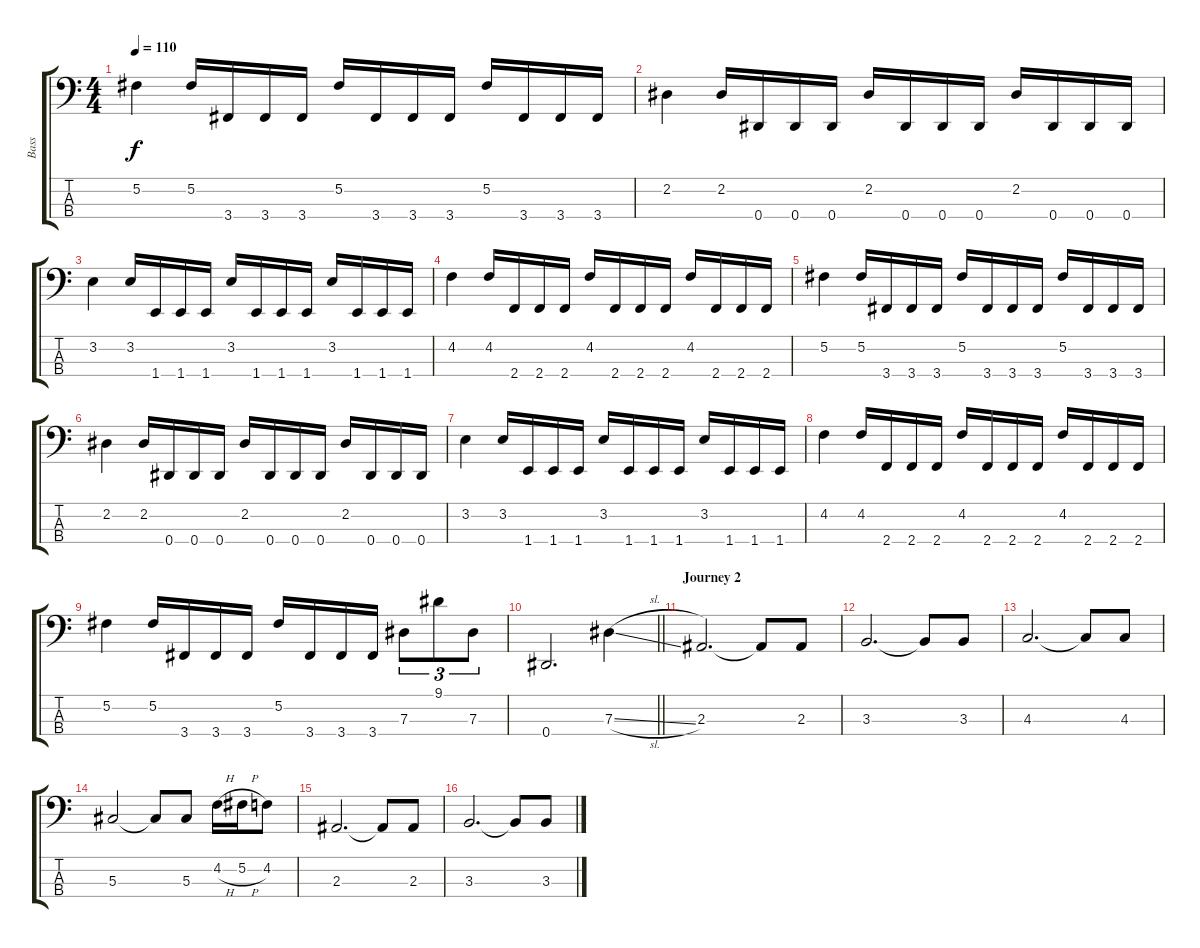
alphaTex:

\track ("Bass" "Bass") {instrument electricbassfinger}
\staff {score tabs}
\tuning (Gb2 Db2 Ab1 Eb1) {hide}
\ts (4 4)
\tempo 110
\clef f4
\ks c
5.2.4{dy f} 5.2.16 3.4.16 3.4.16 3.4.16 5.2.16 3.4.16 3.4.16 3.4.16 5.2.16 3.4.16 3.4.16 3.4.16 |
2.2.4 2.2.16 0.4.16 0.4.16 0.4.16 2.2.16 0.4.16 0.4.16 0.4.16 2.2.16 0.4.16 0.4.16 0.4.16 |
3.2.4 3.2.16 1.4.16 1.4.16 1.4.16 3.2.16 1.4.16 1.4.16 1.4.16 3.2.16 1.4.16 1.4.16 1.4.16 |
4.2.4 4.2.16 2.4.16 2.4.16 2.4.16 4.2.16 2.4.16 2.4.16 2.4.16 4.2.16 2.4.16 2.4.16 2.4.16 |
5.2.4 5.2.16 3.4.16 3.4.16 3.4.16 5.2.16 3.4.16 3.4.16 3.4.16 5.2.16 3.4.16 3.4.16 3.4.16 |
2.2.4 2.2.16 0.4.16 0.4.16 0.4.16 2.2.16 0.4.16 0.4.16 0.4.16 2.2.16 0.4.16 0.4.16 0.4.16 |
3.2.4 3.2.16 1.4.16 1.4.16 1.4.16 3.2.16 1.4.16 1.4.16 1.4.16 3.2.16 1.4.16 1.4.16 1.4.16 |
4.2.4 4.2.16 2.4.16 2.4.16 2.4.16 4.2.16 2.4.16 2.4.16 2.4.16 4.2.16 2.4.16 2.4.16 2.4.16 |
5.2.4 5.2.16 3.4.16 3.4.16 3.4.16 5.2.16 3.4.16 3.4.16 3.4.16 7.3.8{tu (3 2)} 9.1.8{tu (3 2)} 7.3.8{tu (3 2)} |
\barLineRight lightlight
0.4.2{d} 7.3{sl}.4 |
\section ("" "Journey 2")
2.3.2{d} 2.3{t}.8 2.3.8 |
3.3.2{d} 3.3{t}.8 3.3.8 |
4.3.2{d} 4.3{t}.8 4.3.8 |
5.3.2 5.3{t}.8 5.3.8 4.2{h}.16 5.2{h}.16 4.2.8 |
2.3.2{d} 2.3{t}.8 2.3.8 |
3.3.2{d} 3.3{t}.8 3.3.8
